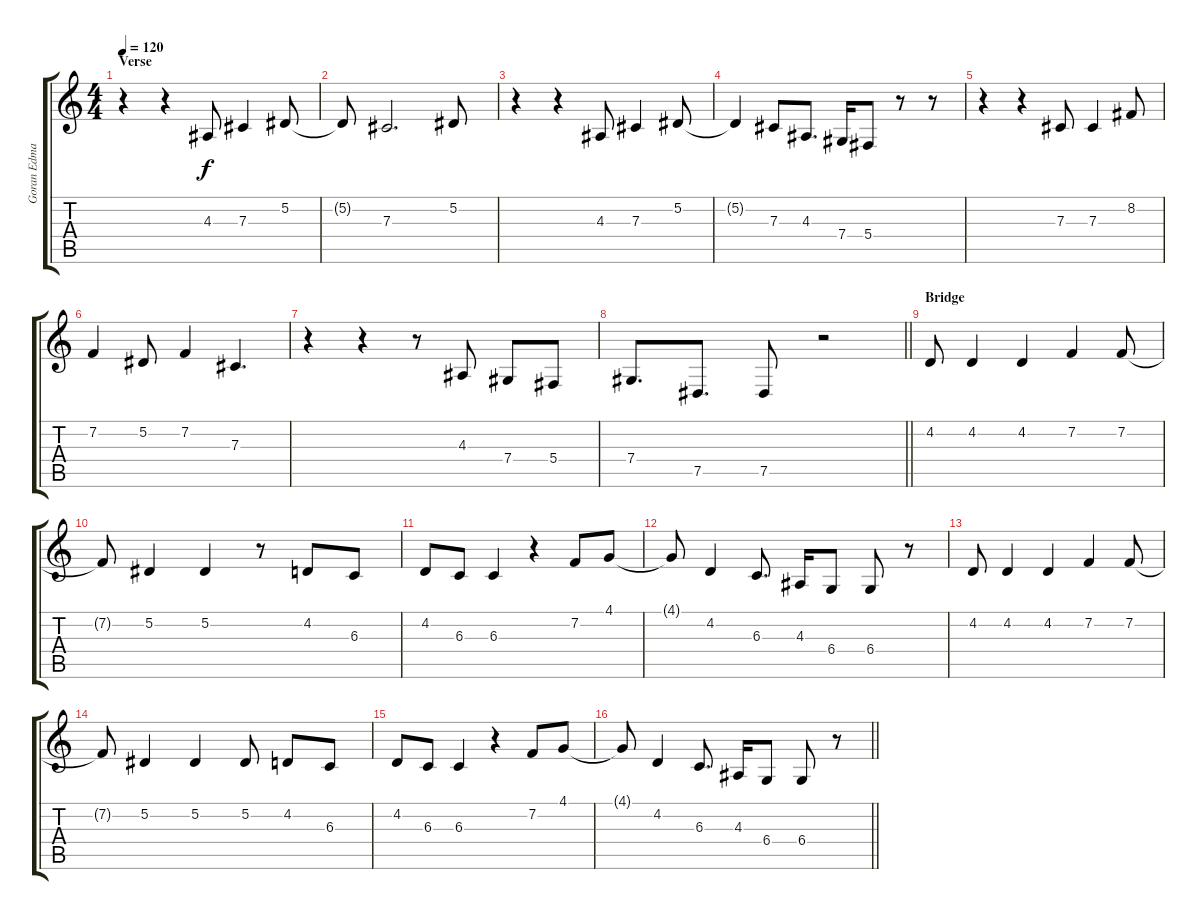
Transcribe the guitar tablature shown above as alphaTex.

\track ("Goran Edman" "Goran Edma") {instrument lead2sawtooth}
\staff {score tabs}
\tuning (Eb4 Bb3 Gb3 Db3 Ab2 Eb2) {hide}
\ts (4 4)
\section ("" "Verse")
\tempo 120
\clef g2
\ks c
r.4{dy f} r.4 4.3.8 7.3.4 5.2.8 |
5.2{t}.8 7.3.2{d} 5.2.8 |
r.4 r.4 4.3.8 7.3.4 5.2.8 |
5.2{t}.4 7.3.8 4.3.8{d} 7.4.16 5.4.8 r.8 r.8 |
r.4 r.4 7.3.8 7.3.4 8.2.8 |
7.2.4 5.2.8 7.2.4 7.3.4{d} |
r.4 r.4 r.8 4.3.8 7.4.8 5.4.8 |
\barLineRight lightlight
7.4.8{d} 7.5.8{d} 7.5.8 r.2 |
\section ("" "Bridge")
4.2.8 4.2.4 4.2.4 7.2.4 7.2.8 |
7.2{t}.8 5.2.4 5.2.4 r.8 4.2.8 6.3.8 |
4.2.8 6.3.8 6.3.4 r.4 7.2.8 4.1.8 |
4.1{t}.8 4.2.4 6.3.8{d} 4.3.16 6.4.8 6.4.8 r.8 |
4.2.8 4.2.4 4.2.4 7.2.4 7.2.8 |
7.2{t}.8 5.2.4 5.2.4 5.2.8 4.2.8 6.3.8 |
4.2.8 6.3.8 6.3.4 r.4 7.2.8 4.1.8 |
\barLineRight lightlight
4.1{t}.8 4.2.4 6.3.8{d} 4.3.16 6.4.8 6.4.8 r.8
